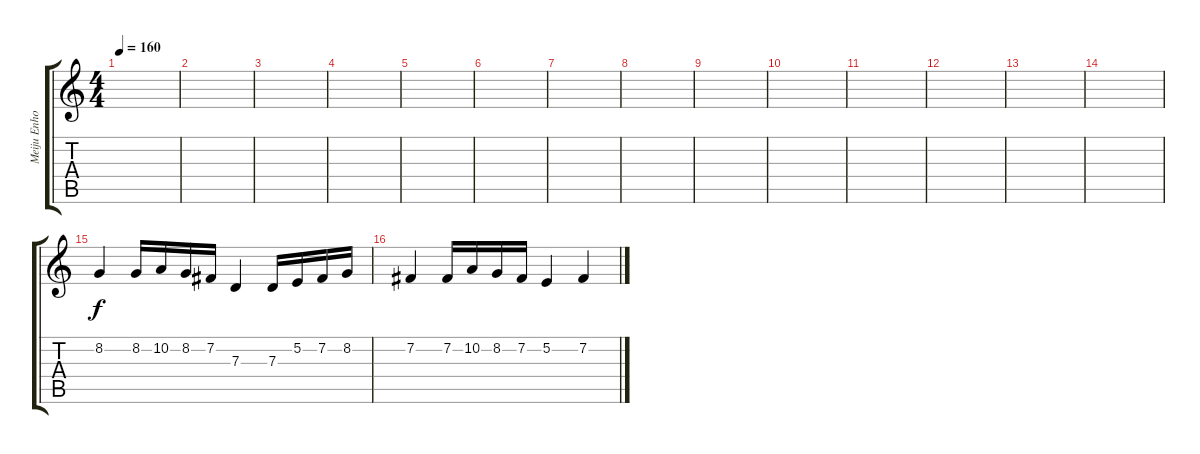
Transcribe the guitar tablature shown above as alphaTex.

\track ("Meiju Enho" "Meiju Enho") {instrument stringensemble1}
\staff {score tabs}
\tuning (E4 B3 G3 D3 A2 E2) {hide}
\ts (4 4)
\tempo 160
\clef g2
\ks c
|
|
|
|
|
|
|
|
|
|
|
|
|
|
8.2.4 8.2.16 10.2.16 8.2.16 7.2.16 7.3.4 7.3.16 5.2.16 7.2.16 8.2.16 |
7.2.4 7.2.16 10.2.16 8.2.16 7.2.16 5.2.4 7.2.4
